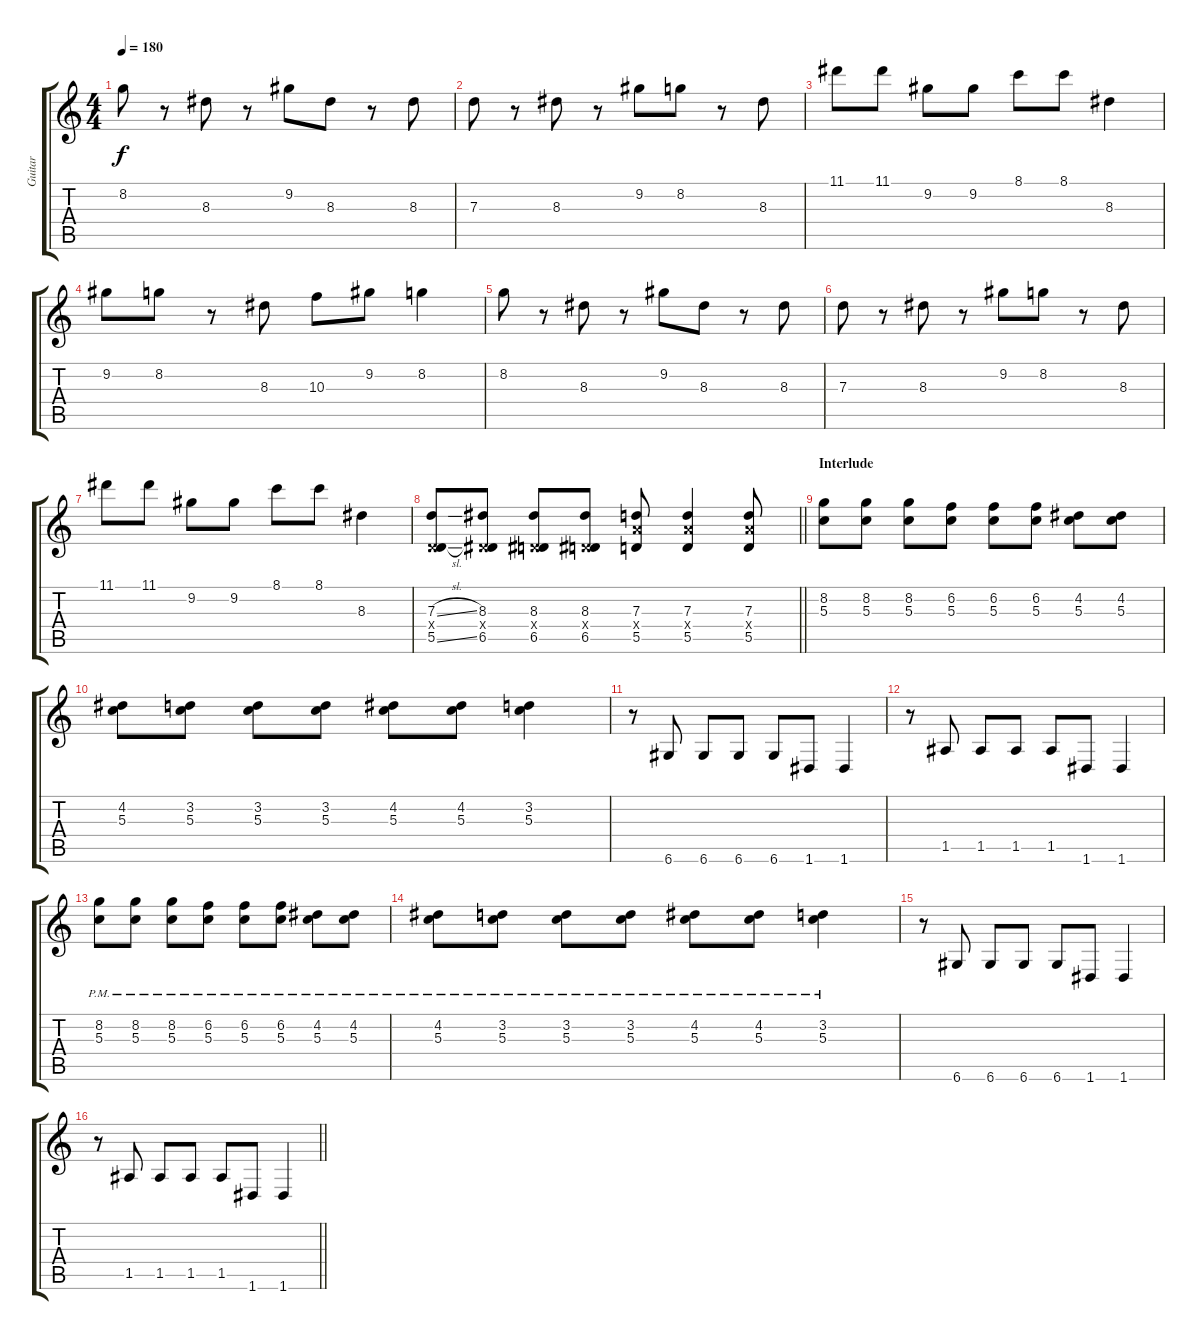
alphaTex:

\track ("Guitar" "Guitar") {instrument distortionguitar}
\staff {score tabs}
\tuning (E4 B3 G3 D3 A2 D2) {hide}
\ts (4 4)
\tempo 180
\clef g2
\ks c
8.2.8{dy f} r.8 8.3.8 r.8 9.2.8 8.3.8 r.8 8.3.8 |
7.3.8 r.8 8.3.8 r.8 9.2.8 8.2.8 r.8 8.3.8 |
11.1.8 11.1.8 9.2.8 9.2.8 8.1.8 8.1.8 8.3.4 |
9.2.8 8.2.8 r.8 8.3.8 10.3.8 9.2.8 8.2.4 |
8.2.8 r.8 8.3.8 r.8 9.2.8 8.3.8 r.8 8.3.8 |
7.3.8 r.8 8.3.8 r.8 9.2.8 8.2.8 r.8 8.3.8 |
11.1.8 11.1.8 9.2.8 9.2.8 8.1.8 8.1.8 8.3.4 |
\barLineRight lightlight
(7.3{sl} 0.4{x} 5.5{sl}).8 (8.3 0.4{x} 6.5).8 (8.3 0.4{x} 6.5).8 (8.3 0.4{x} 6.5).8 (7.3 7.4{x} 5.5).8 (7.3 7.4{x} 5.5).4 (7.3 7.4{x} 5.5).8 |
\section ("" "Interlude")
(8.2 5.3).8 (8.2 5.3).8 (8.2 5.3).8 (6.2 5.3).8 (6.2 5.3).8 (6.2 5.3).8 (4.2 5.3).8 (4.2 5.3).8 |
(4.2 5.3).8 (3.2 5.3).8 (3.2 5.3).8 (3.2 5.3).8 (4.2 5.3).8 (4.2 5.3).8 (3.2 5.3).4 |
r.8 6.6.8 6.6.8 6.6.8 6.6.8 1.6.8 1.6.4 |
r.8 1.5.8 1.5.8 1.5.8 1.5.8 1.6.8 1.6.4 |
(8.2{pm} 5.3{pm}).8 (8.2{pm} 5.3{pm}).8 (8.2{pm} 5.3{pm}).8 (6.2{pm} 5.3{pm}).8 (6.2{pm} 5.3{pm}).8 (6.2{pm} 5.3{pm}).8 (4.2{pm} 5.3{pm}).8 (4.2{pm} 5.3{pm}).8 |
(4.2{pm} 5.3{pm}).8 (3.2{pm} 5.3{pm}).8 (3.2{pm} 5.3{pm}).8 (3.2{pm} 5.3{pm}).8 (4.2{pm} 5.3{pm}).8 (4.2{pm} 5.3{pm}).8 (3.2{pm} 5.3{pm}).4 |
r.8 6.6.8 6.6.8 6.6.8 6.6.8 1.6.8 1.6.4 |
\barLineRight lightlight
r.8 1.5.8 1.5.8 1.5.8 1.5.8 1.6.8 1.6.4
